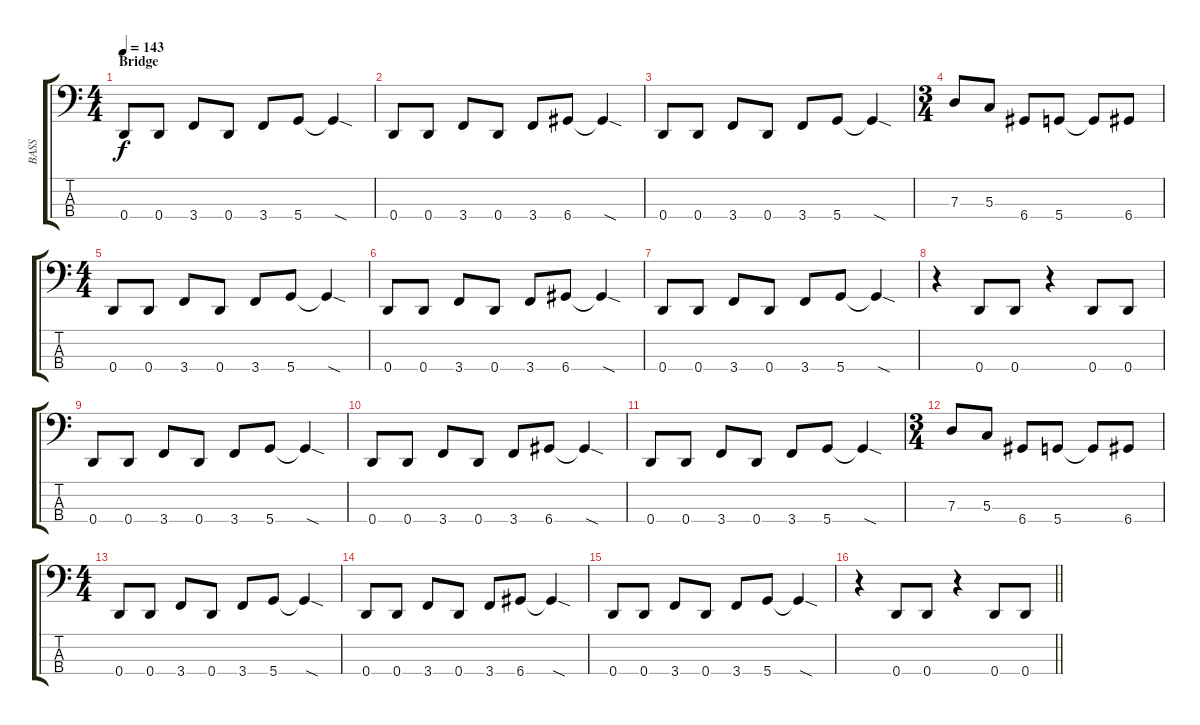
\track ("BASS" "BASS") {instrument electricbassfinger}
\staff {score tabs}
\tuning (F2 C2 G1 D1) {hide}
\ts (4 4)
\section ("" "Bridge")
\tempo 143
\clef f4
\ks c
0.4.8{dy f} 0.4.8 3.4.8 0.4.8 3.4.8 5.4.8 5.4{sod t}.4 |
0.4.8 0.4.8 3.4.8 0.4.8 3.4.8 6.4.8 6.4{sod t}.4 |
0.4.8 0.4.8 3.4.8 0.4.8 3.4.8 5.4.8 5.4{sod t}.4 |
\ts (3 4)
7.3.8 5.3.8 6.4.8 5.4.8 5.4{t}.8 6.4.8 |
\ts (4 4)
0.4.8 0.4.8 3.4.8 0.4.8 3.4.8 5.4.8 5.4{sod t}.4 |
0.4.8 0.4.8 3.4.8 0.4.8 3.4.8 6.4.8 6.4{sod t}.4 |
0.4.8 0.4.8 3.4.8 0.4.8 3.4.8 5.4.8 5.4{sod t}.4 |
r.4 0.4.8 0.4.8 r.4 0.4.8 0.4.8 |
0.4.8 0.4.8 3.4.8 0.4.8 3.4.8 5.4.8 5.4{sod t}.4 |
0.4.8 0.4.8 3.4.8 0.4.8 3.4.8 6.4.8 6.4{sod t}.4 |
0.4.8 0.4.8 3.4.8 0.4.8 3.4.8 5.4.8 5.4{sod t}.4 |
\ts (3 4)
7.3.8 5.3.8 6.4.8 5.4.8 5.4{t}.8 6.4.8 |
\ts (4 4)
0.4.8 0.4.8 3.4.8 0.4.8 3.4.8 5.4.8 5.4{sod t}.4 |
0.4.8 0.4.8 3.4.8 0.4.8 3.4.8 6.4.8 6.4{sod t}.4 |
0.4.8 0.4.8 3.4.8 0.4.8 3.4.8 5.4.8 5.4{sod t}.4 |
\barLineRight lightlight
r.4 0.4.8 0.4.8 r.4 0.4.8 0.4.8
